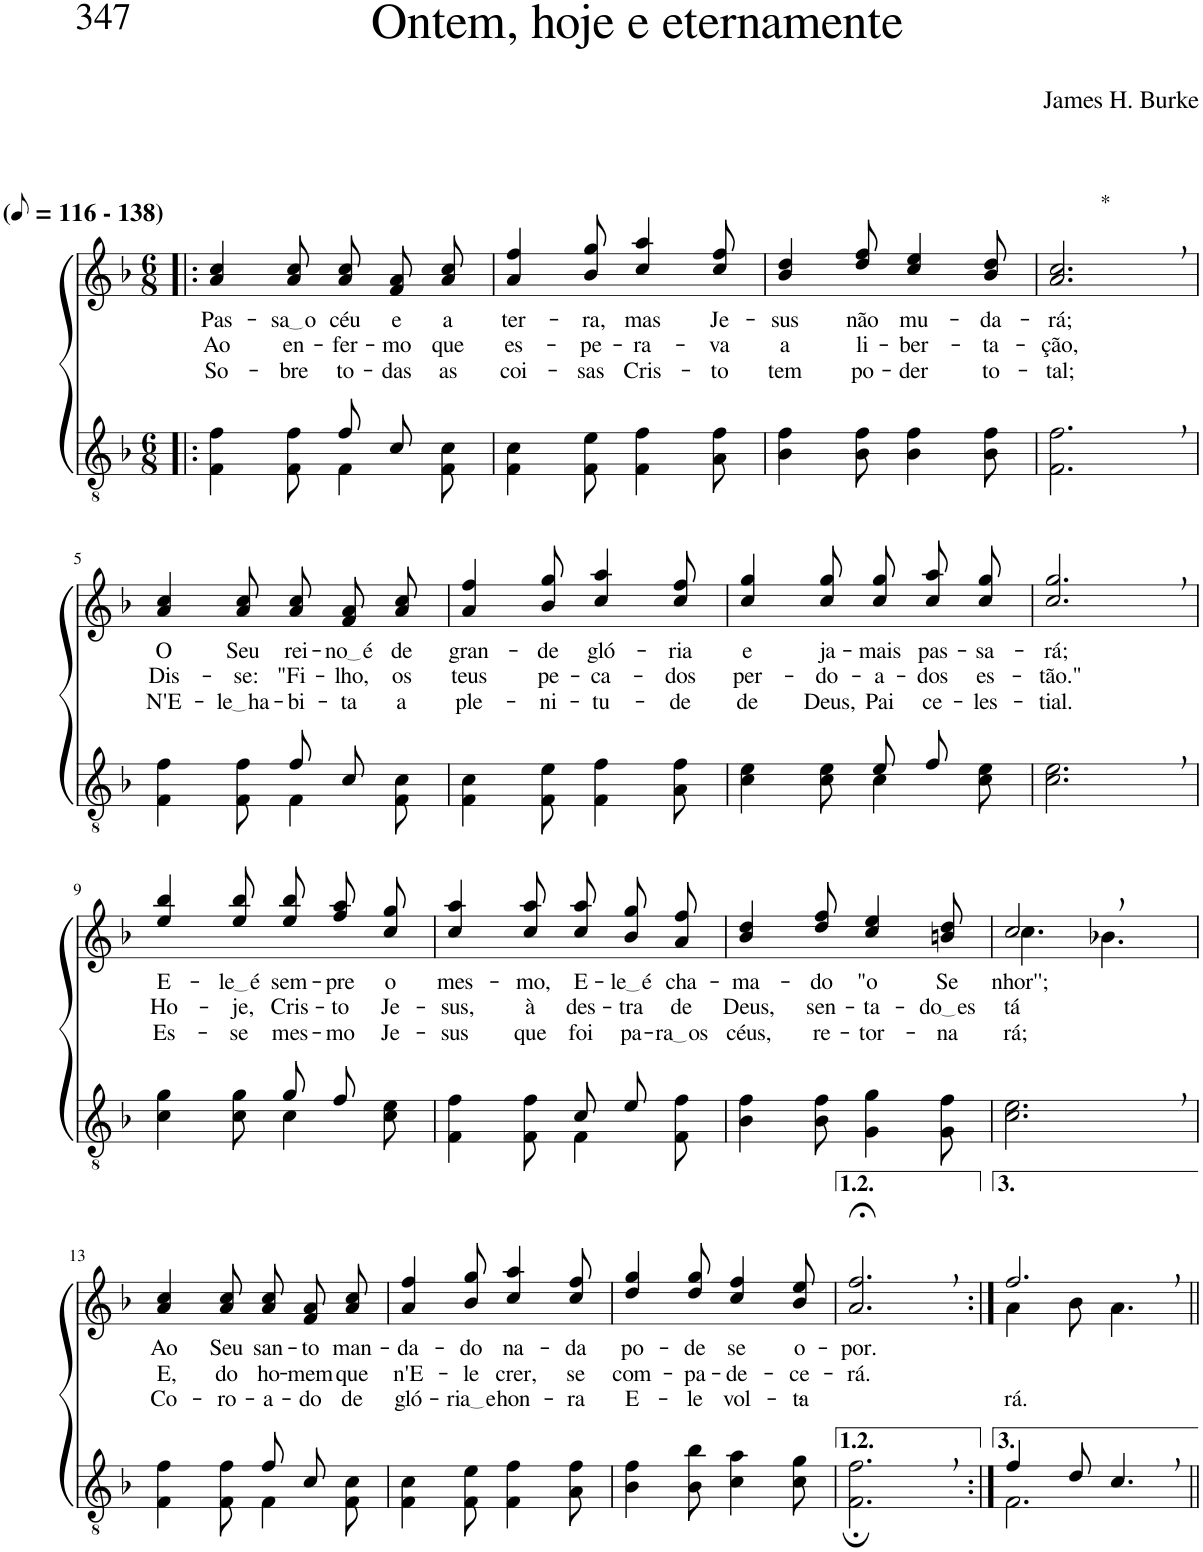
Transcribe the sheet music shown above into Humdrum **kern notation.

**kern	**kern	**text	**text	**text
*part2	*part1	*part1	*part1	*part1
*staff2	*staff1	*staff1	*staff1	*staff1
*I"Parte III e IV	*I"Parte I e II	*	*	*
*clefGv2	*clefG2	*	*	*
*Trd5c9	*Trd5c9	*	*	*
*k[b-]	*k[b-]	*	*	*
*M6/8	*M6/8	*	*	*
*MM58	*MM58	*	*	*
=1!|:	=1!|:	=1!|:	=1!|:	=1!|:
*^	*	*	*	*
!	!	!LO:TX:a:B:t=(	!	!	!
!	!	!LO:TX:a:B:t=- 138)	!	!	!
!	!	!	!LO:LY:b	!LO:LY:b	!LO:LY:b
4.ryy	4F\ 4f\	4a/ 4cc/	Pas-	Ao	So-
!	!	!	!LO:LY:b	!LO:LY:b	!LO:LY:b
.	8F\ 8f\	8a/ 8cc/	sa o	en-	-bre
!	!	!	!LO:LY:b	!LO:LY:b	!LO:LY:b
8f/L	4F\	8a\ 8cc\L	céu	-fer-	to-
!	!	!	!LO:LY:b	!LO:LY:b	!LO:LY:b
8c/J	.	8f\ 8a\	e	-mo	-das
!	!	!	!LO:LY:b	!LO:LY:b	!LO:LY:b
8ryy	8F\ 8c\	8a\ 8cc\J	a	que	as
=2	=2	=2	=2	=2	=2
!	!	!	!LO:LY:b	!LO:LY:b	!LO:LY:b
*v	*v	*	*	*	*
4F\ 4c\	4a/ 4ff/	ter-	es-	coi-
!	!	!LO:LY:b	!LO:LY:b	!LO:LY:b
8F\ 8e\	8b-/ 8gg/	-ra,	-pe-	-sas
!	!	!LO:LY:b	!LO:LY:b	!LO:LY:b
4F\ 4f\	4cc/ 4aa/	mas	-ra-	Cris-
!	!	!LO:LY:b	!LO:LY:b	!LO:LY:b
8A\ 8f\	8cc/ 8ff/	Je-	-va	-to
=3	=3	=3	=3	=3
!	!	!LO:LY:b	!LO:LY:b	!LO:LY:b
4B-\ 4f\	4b-/ 4dd/	-sus	a	tem
!	!	!LO:LY:b	!LO:LY:b	!LO:LY:b
8B-\ 8f\	8dd/ 8ff/	não	li-	po-
!	!	!LO:LY:b	!LO:LY:b	!LO:LY:b
4B-\ 4f\	4cc/ 4ee/	mu-	-ber-	-der
!	!	!LO:LY:b	!LO:LY:b	!LO:LY:b
8B-\ 8f\	8b-/ 8dd/	-da-	-ta-	to-
=4	=4	=4	=4	=4
!	!LO:TX:a:t=*	!	!	!
!	!	!LO:LY:b	!LO:LY:b	!LO:LY:b
2.F\, 2.f\,	2.a/, 2.cc/,	-rá;	-ção,	-tal;
!!LO:LB:g=z
=5	=5	=5	=5	=5
*^	*	*	*	*
!	!	!	!LO:LY:b	!LO:LY:b	!LO:LY:b
4.ryy	4F\ 4f\	4a/ 4cc/	O	Dis-	N'E-
!	!	!	!LO:LY:b	!LO:LY:b	!LO:LY:b
.	8F\ 8f\	8a/ 8cc/	Seu	-se:	le ha
!	!	!	!LO:LY:b	!LO:LY:b	!LO:LY:b
8f/L	4F\	8a\ 8cc\L	rei-	"Fi-	-bi-
!	!	!	!LO:LY:b	!LO:LY:b	!LO:LY:b
8c/J	.	8f\ 8a\	no é	-lho,	-ta
!	!	!	!LO:LY:b	!LO:LY:b	!LO:LY:b
8ryy	8F\ 8c\	8a\ 8cc\J	de	os	a
=6	=6	=6	=6	=6	=6
!	!	!	!LO:LY:b	!LO:LY:b	!LO:LY:b
*v	*v	*	*	*	*
4F\ 4c\	4a/ 4ff/	gran-	teus	ple-
!	!	!LO:LY:b	!LO:LY:b	!LO:LY:b
8F\ 8e\	8b-/ 8gg/	-de	pe-	-ni-
!	!	!LO:LY:b	!LO:LY:b	!LO:LY:b
4F\ 4f\	4cc/ 4aa/	gló-	-ca-	-tu-
!	!	!LO:LY:b	!LO:LY:b	!LO:LY:b
8A\ 8f\	8cc/ 8ff/	-ria	-dos	-de
=7	=7	=7	=7	=7
*^	*	*	*	*
!	!	!	!LO:LY:b	!LO:LY:b	!LO:LY:b
4.ryy	4c\ 4e\	4cc/ 4gg/	e	per-	de
!	!	!	!LO:LY:b	!LO:LY:b	!LO:LY:b
.	8c\ 8e\	8cc/ 8gg/	ja-	-do-	Deus,
!	!	!	!LO:LY:b	!LO:LY:b	!LO:LY:b
8e/L	4c\	8cc\ 8gg\L	-mais	-a-	Pai
!	!	!	!LO:LY:b	!LO:LY:b	!LO:LY:b
8f/J	.	8cc\ 8aa\	pas-	-dos	ce-
!	!	!	!LO:LY:b	!LO:LY:b	!LO:LY:b
8ryy	8c\ 8e\	8cc\ 8gg\J	-sa-	es-	-les-
=8	=8	=8	=8	=8	=8
!	!	!	!LO:LY:b	!LO:LY:b	!LO:LY:b
*v	*v	*	*	*	*
2.c\, 2.e\,	2.cc/, 2.gg/,	-rá;	-tão."	-tial.
!!LO:LB:g=z
=9	=9	=9	=9	=9
*^	*	*	*	*
!	!	!	!LO:LY:b	!LO:LY:b	!LO:LY:b
4.ryy	4c\ 4g\	4ee/ 4bb-/	E-	Ho-	Es-
!	!	!	!LO:LY:b	!LO:LY:b	!LO:LY:b
.	8c\ 8g\	8ee/ 8bb-/	le é	-je,	-se
!	!	!	!LO:LY:b	!LO:LY:b	!LO:LY:b
8g/L	4c\	8ee\ 8bb-\L	sem-	Cris-	mes-
!	!	!	!LO:LY:b	!LO:LY:b	!LO:LY:b
8f/J	.	8ff\ 8aa\	-pre	-to	-mo
!	!	!	!LO:LY:b	!LO:LY:b	!LO:LY:b
8ryy	8c\ 8e\	8cc\ 8gg\J	o	Je-	Je-
=10	=10	=10	=10	=10	=10
!	!	!	!LO:LY:b	!LO:LY:b	!LO:LY:b
4.ryy	4F\ 4f\	4cc/ 4aa/	mes-	-sus,	-sus
!	!	!	!LO:LY:b	!LO:LY:b	!LO:LY:b
.	8F\ 8f\	8cc/ 8aa/	-mo,	à	que
!	!	!	!LO:LY:b	!LO:LY:b	!LO:LY:b
8c/L	4F\	8cc\ 8aa\L	E-	des-	foi
!	!	!	!LO:LY:b	!LO:LY:b	!LO:LY:b
8e/J	.	8b-\ 8gg\	le é	-tra	pa-
!	!	!	!LO:LY:b	!LO:LY:b	!LO:LY:b
8ryy	8F\ 8f\	8a\ 8ff\J	cha-	de	ra os
=11	=11	=11	=11	=11	=11
!	!	!	!LO:LY:b	!LO:LY:b	!LO:LY:b
*v	*v	*	*	*	*
4B-\ 4f\	4b-/ 4dd/	-ma-	Deus,	céus,
!	!	!LO:LY:b	!LO:LY:b	!LO:LY:b
8B-\ 8f\	8dd/ 8ff/	-do	sen-	re-
!	!	!LO:LY:b	!LO:LY:b	!LO:LY:b
4G\ 4g\	4cc/ 4ee/	"o	-ta-	-tor-
!	!	!LO:LY:b	!LO:LY:b	!LO:LY:b
8G\ 8f\	8bn/ 8dd/	Se-	do es	-na-
=12	=12	=12	=12	=12
*	*^	*	*	*
!	!	!	!LO:LY:b	!LO:LY:b	!LO:LY:b
2.c\, 2.e\,	2.cc,/	4.cc\	-nhor'';	tá	-rá;
.	.	4.b-X\	.	.	.
!!LO:LB:g=z
=13	=13	=13	=13	=13	=13
*^	*	*	*	*	*
!	!	!	!	!LO:LY:b	!LO:LY:b	!LO:LY:b
*	*	*v	*v	*	*	*
4.ryy	4F\ 4f\	4a/ 4cc/	-Ao	E,	Co-
!	!	!	!LO:LY:b	!LO:LY:b	!LO:LY:b
.	8F\ 8f\	8a/ 8cc/	Seu	do	-ro-
!	!	!	!LO:LY:b	!LO:LY:b	!LO:LY:b
8f/L	4F\	8a\ 8cc\L	san-	ho-	-a-
!	!	!	!LO:LY:b	!LO:LY:b	!LO:LY:b
8c/J	.	8f\ 8a\	-to	-mem	-do
!	!	!	!LO:LY:b	!LO:LY:b	!LO:LY:b
8ryy	8F\ 8c\	8a\ 8cc\J	man-	que	de
=14	=14	=14	=14	=14	=14
!	!	!	!LO:LY:b	!LO:LY:b	!LO:LY:b
*v	*v	*	*	*	*
4F\ 4c\	4a/ 4ff/	-da-	n'E-	gló-
!	!	!LO:LY:b	!LO:LY:b	!LO:LY:b
8F\ 8e\	8b-/ 8gg/	-do	-le	ria e
!	!	!LO:LY:b	!LO:LY:b	!LO:LY:b
4F\ 4f\	4cc/ 4aa/	na-	crer,	hon-
!	!	!LO:LY:b	!LO:LY:b	!LO:LY:b
8A\ 8f\	8cc/ 8ff/	-da	se	-ra
=15	=15	=15	=15	=15
!	!	!LO:LY:b	!LO:LY:b	!LO:LY:b
4B-\ 4f\	4dd/ 4gg/	po-	com-	E-
!	!	!LO:LY:b	!LO:LY:b	!LO:LY:b
8B-\ 8b-\	8dd/ 8gg/	-de	-pa-	-le
!	!	!LO:LY:b	!LO:LY:b	!LO:LY:b
4c\ 4a\	4cc/ 4ff/	se	-de-	vol-
!	!	!LO:LY:b	!LO:LY:b	!LO:LY:b
8c\ 8g\	8b-/ 8ee/	o-	-ce-	-ta-
=16	=16	=16	=16	=16
!	!	!LO:LY:b	!LO:LY:b	!
2.F\;, 2.f\;,	2.a/;<, 2.ff/;<,	-por.	-rá.	.
=17:|!	=17:|!	=17:|!	=17:|!	=17:|!
*^	*^	*	*	*
!	!	!	!	!	!	!LO:LY:b
4f/	2.F\	2.ff,/	4a\	.	.	-rá.
8d/	.	.	8b-\	.	.	.
4.c,/	.	.	4.a\	.	.	.
*v	*v	*	*	*	*	*
*	*v	*v	*	*	*
=||	=||	=||	=||	=||
*-	*-	*-	*-	*-
